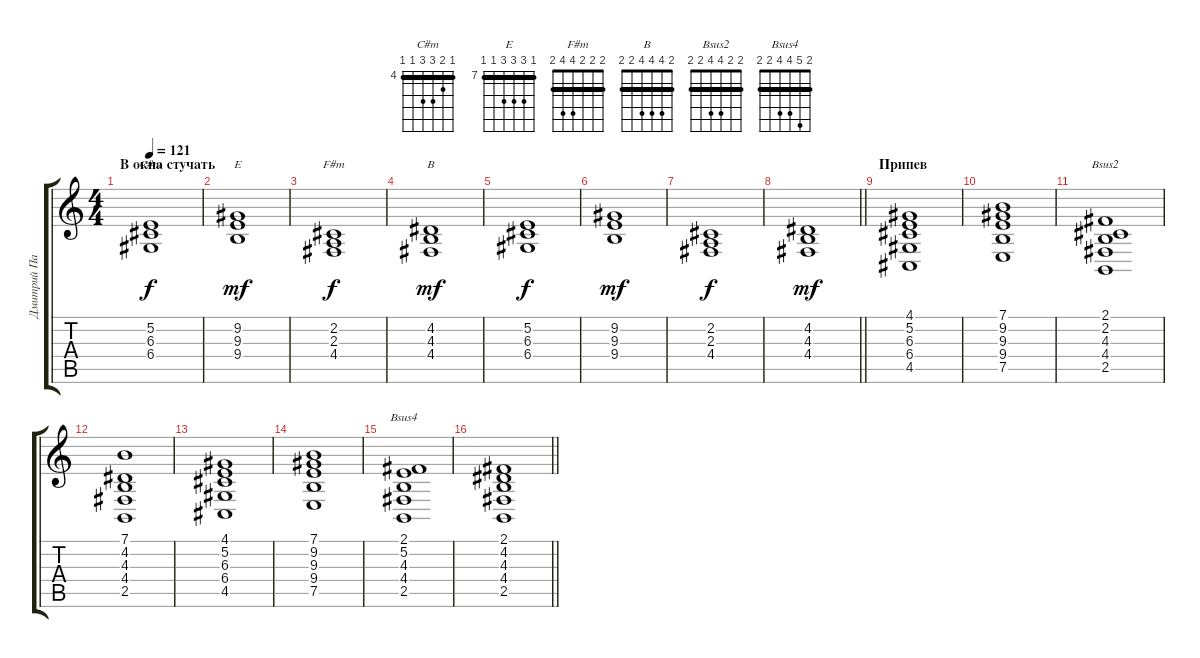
\track ("Дмитрий Парфенов" "Дмитрий Па") {instrument stringensemble1}
\staff {score tabs}
\tuning (E4 B3 G3 D3 A2 E2) {hide}
\chord ("C#m" 4 5 6 6 4 4) {firstfret 4 barre 4}
\chord ("E" 7 9 9 9 7 7) {firstfret 7 barre 7}
\chord ("F#m" 2 2 2 4 4 2) {barre 2}
\chord ("B" 2 4 4 4 2 2) {barre 2}
\chord ("Bsus2" 2 2 4 4 2 2) {barre 2}
\chord ("Bsus4" 2 5 4 4 2 2) {barre 2}
\ts (4 4)
\section ("" "В окна стучать")
\tempo 121
\clef g2
\ks c
(5.2 6.3 6.4).1{ch "C#m" dy f} |
(9.2 9.3 9.4).1{ch "E" dy mf} |
(2.2 2.3 4.4).1{ch "F#m" dy f} |
(4.2 4.3 4.4).1{ch "B" dy mf} |
(5.2 6.3 6.4).1{dy f} |
(9.2 9.3 9.4).1{dy mf} |
(2.2 2.3 4.4).1{dy f} |
\barLineRight lightlight
(4.2 4.3 4.4).1{dy mf} |
\section ("" "Припев")
(4.1 5.2 6.3 6.4 4.5).1 |
(7.1 9.2 9.3 9.4 7.5).1 |
(2.1 2.2 4.3 4.4 2.5).1{ch "Bsus2"} |
(7.1 4.2 4.3 4.4 2.5).1 |
(4.1 5.2 6.3 6.4 4.5).1 |
(7.1 9.2 9.3 9.4 7.5).1 |
(2.1 5.2 4.3 4.4 2.5).1{ch "Bsus4"} |
\barLineRight lightlight
(2.1 4.2 4.3 4.4 2.5).1
